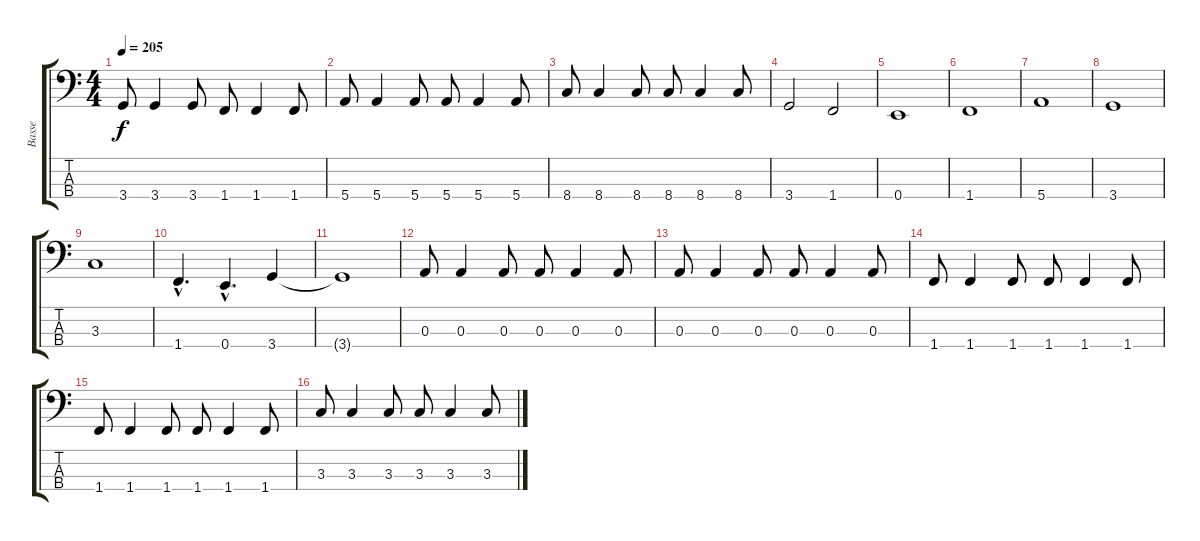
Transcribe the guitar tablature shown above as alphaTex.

\track ("Basse" "Basse") {instrument electricbasspick}
\staff {score tabs}
\tuning (G2 D2 A1 E1) {hide}
\ts (4 4)
\tempo 205
\clef f4
\ks c
3.4.8{dy f} 3.4.4 3.4.8 1.4.8 1.4.4 1.4.8 |
5.4.8 5.4.4 5.4.8 5.4.8 5.4.4 5.4.8 |
8.4.8 8.4.4 8.4.8 8.4.8 8.4.4 8.4.8 |
3.4.2 1.4.2 |
0.4.1 |
1.4.1 |
5.4.1 |
3.4.1 |
3.3.1 |
1.4{hac}.4{d} 0.4{hac}.4{d} 3.4.4 |
3.4{t}.1 |
0.3.8 0.3.4 0.3.8 0.3.8 0.3.4 0.3.8 |
0.3.8 0.3.4 0.3.8 0.3.8 0.3.4 0.3.8 |
1.4.8 1.4.4 1.4.8 1.4.8 1.4.4 1.4.8 |
1.4.8 1.4.4 1.4.8 1.4.8 1.4.4 1.4.8 |
3.3.8 3.3.4 3.3.8 3.3.8 3.3.4 3.3.8
